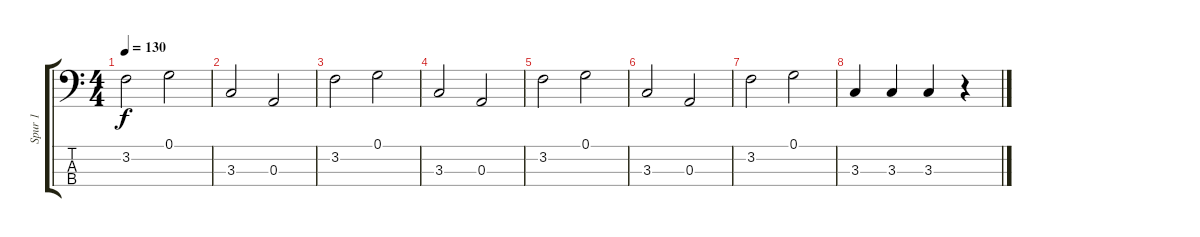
\track ("Spur 1" "Spur 1") {instrument synthbass2}
\staff {score tabs}
\tuning (G2 D2 A1 E1) {hide}
\ts (4 4)
\tempo 130
\clef f4
\ks c
3.2.2{dy f} 0.1.2 |
3.3.2 0.3.2 |
3.2.2 0.1.2 |
3.3.2 0.3.2 |
3.2.2 0.1.2 |
3.3.2 0.3.2 |
3.2.2 0.1.2 |
3.3.4 3.3.4 3.3.4 r.4
